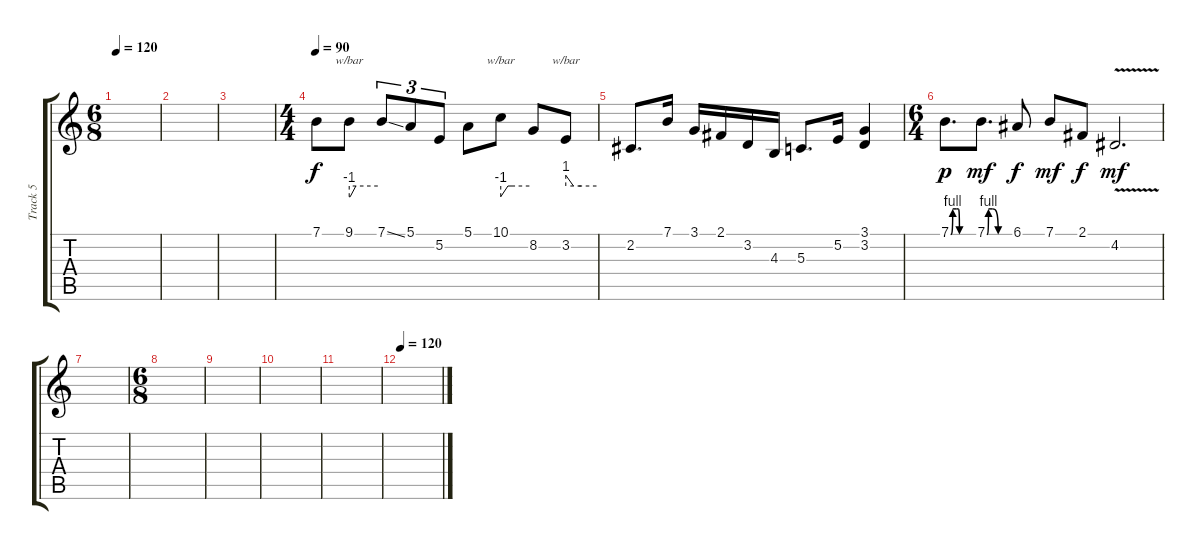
\track ("Track 5" "Track 5") {instrument sitar}
\staff {score tabs}
\tuning (E4 B3 G3 D3 A2 E2) {hide}
\ts (6 8)
\tempo 120
\clef g2
\ks c
|
|
|
\ts (4 4)
\tempo 90
7.1.8 9.1.8{tbe (custom default 0 -4 2 -4 14 0 30 0 60 0)} 7.1{ss}.8{tu (3 2)} 5.1.8{tu (3 2)} 5.2.8{tu (3 2)} 5.1.8 10.1.8{tbe (custom default 0 -4 15 0 30 0 60 0)} 8.2.8 3.2.8{tbe (custom default 0 4 15 0 30 0 60 0)} |
2.2.8{d} 7.1.16 3.1.16 2.1.16 3.2.16 4.3.16 5.3.8{d} 5.2.16 (3.1 3.2).4 |
\ts (6 4)
7.1{be (custom 0 0 5 4 15 4 20 4 23 0 60 0)}.8{d dy p} 7.1{be (custom 0 0 4 4 15 4 30 0 60 0)}.8{d dy mf} 6.1.8{dy f} 7.1.8{dy mf} 2.1.8{dy f} 4.2{v}.2{d dy mf} |
|
\ts (6 8)
|
|
|
|
\tempo 120
